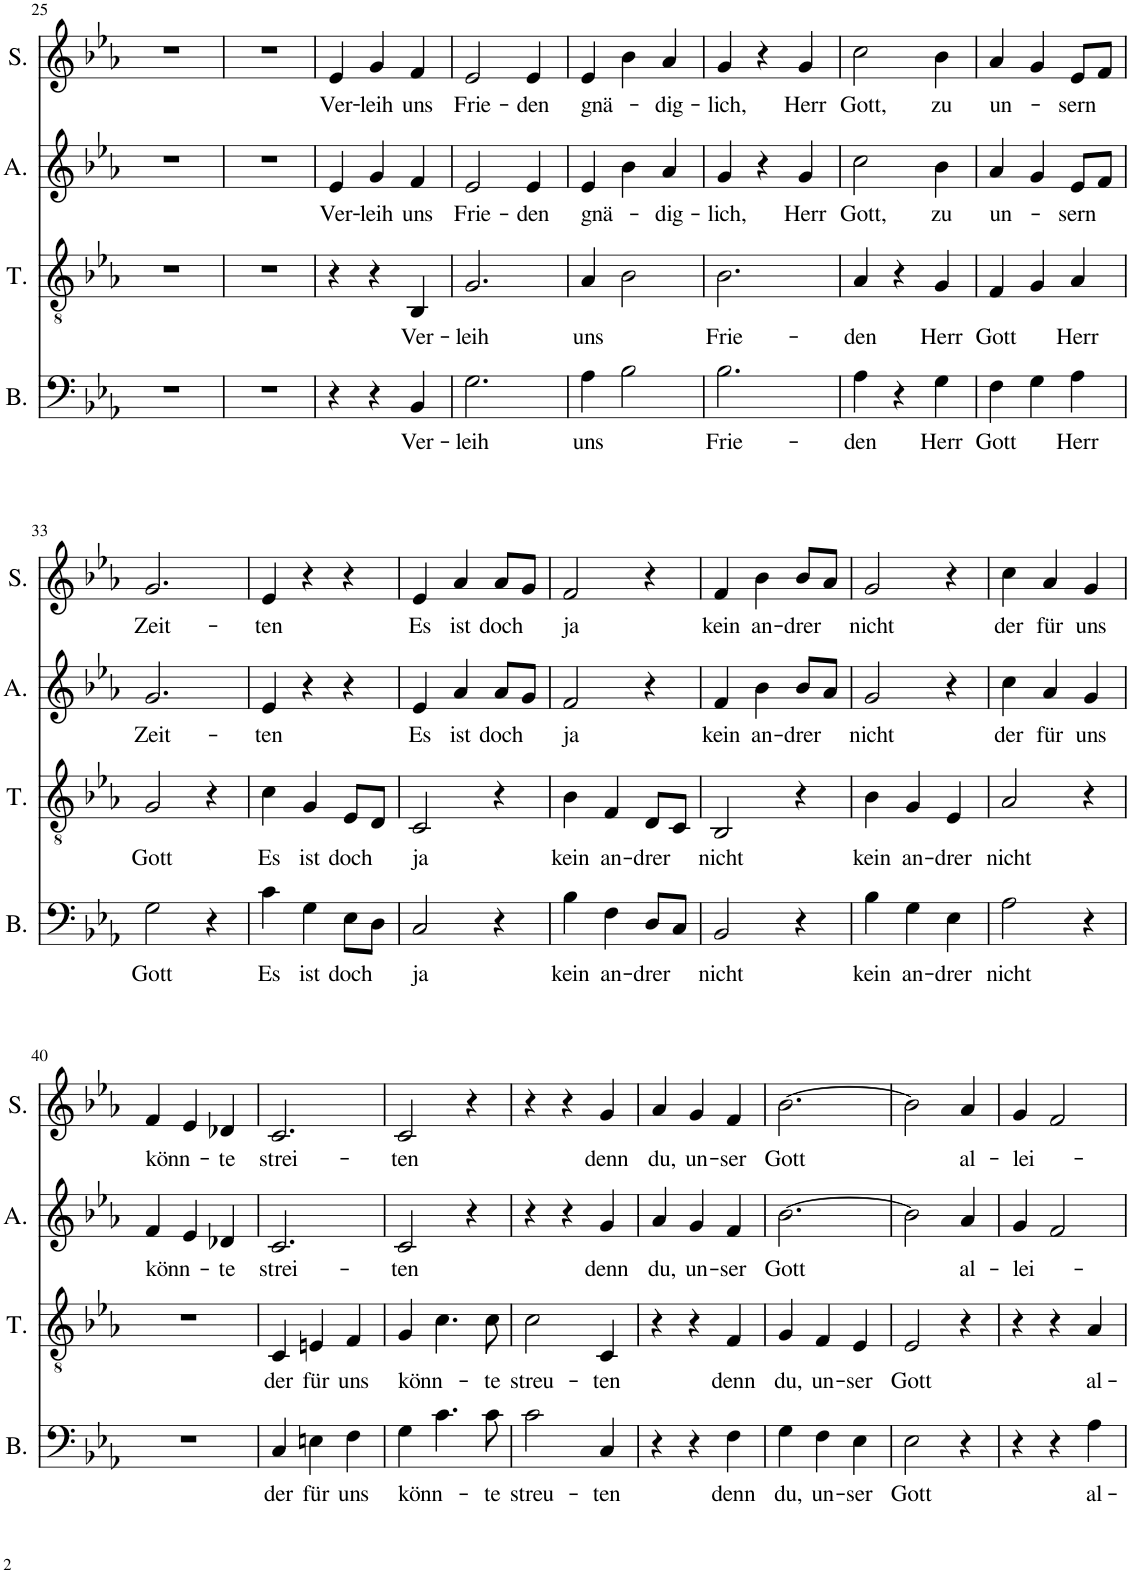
**kern	**text	**kern	**text	**kern	**text	**kern	**text
*part4	*part4	*part3	*part3	*part2	*part2	*part1	*part1
*staff4	*staff4	*staff3	*staff3	*staff2	*staff2	*staff1	*staff1
*I"Bass	*	*I"Ténor	*	*I"Alto	*	*I"Soprano	*
*I'B.	*	*I'T.	*	*I'A.	*	*I'S.	*
!!LO:PB:g=z
*clefF4	*	*clefGv2	*	*clefG2	*	*clefG2	*
*k[b-e-a-]	*	*k[b-e-a-]	*	*k[b-e-a-]	*	*k[b-e-a-]	*
*M3/4	*	*M3/4	*	*M3/4	*	*M3/4	*
=25	=25	=25	=25	=25	=25	=25	=25
2.r	.	2.r	.	2.r	.	2.r	.
=26	=26	=26	=26	=26	=26	=26	=26
2.r	.	2.r	.	2.r	.	2.r	.
=27	=27	=27	=27	=27	=27	=27	=27
!	!	!	!	!	!LO:LY:b	!	!LO:LY:b
4r	.	4r	.	4e-/	Ver-	4e-/	Ver-
!	!	!	!	!	!LO:LY:b	!	!LO:LY:b
4r	.	4r	.	4g/	-leih	4g/	-leih
!	!LO:LY:b	!	!LO:LY:b	!	!LO:LY:b	!	!LO:LY:b
4BB-/	Ver-	4BB-/	Ver-	4f/	uns	4f/	uns
=28	=28	=28	=28	=28	=28	=28	=28
!	!LO:LY:b	!	!LO:LY:b	!	!LO:LY:b	!	!LO:LY:b
2.G\	-leih	2.G/	-leih	2e-/	Frie-	2e-/	Frie-
!	!	!	!	!	!LO:LY:b	!	!LO:LY:b
.	.	.	.	4e-/	-den	4e-/	-den
=29	=29	=29	=29	=29	=29	=29	=29
!	!LO:LY:b	!	!LO:LY:b	!	!LO:LY:b	!	!LO:LY:b
4A-\	uns	4A-/	uns	4e-/	gnä-	4e-/	gnä-
2B-\	.	2B-\	.	4b-\	.	4b-\	.
!	!	!	!	!	!LO:LY:b	!	!LO:LY:b
.	.	.	.	4a-/	-dig-	4a-/	-dig-
=30	=30	=30	=30	=30	=30	=30	=30
!	!LO:LY:b	!	!LO:LY:b	!	!LO:LY:b	!	!LO:LY:b
2.B-\	Frie-	2.B-\	Frie-	4g/	-lich,	4g/	-lich,
.	.	.	.	4r	.	4r	.
!	!	!	!	!	!LO:LY:b	!	!LO:LY:b
.	.	.	.	4g/	Herr	4g/	Herr
=31	=31	=31	=31	=31	=31	=31	=31
!	!LO:LY:b	!	!LO:LY:b	!	!LO:LY:b	!	!LO:LY:b
4A-\	-den	4A-/	-den	2cc\	Gott,	2cc\	Gott,
4r	.	4r	.	.	.	.	.
!	!LO:LY:b	!	!LO:LY:b	!	!LO:LY:b	!	!LO:LY:b
4G\	Herr	4G/	Herr	4b-\	zu	4b-\	zu
=32	=32	=32	=32	=32	=32	=32	=32
!	!LO:LY:b	!	!LO:LY:b	!	!LO:LY:b	!	!LO:LY:b
4F\	Gott	4F/	Gott	4a-/	un-	4a-/	un-
4G\	.	4G/	.	4g/	.	4g/	.
!	!LO:LY:b	!	!LO:LY:b	!	!LO:LY:b	!	!LO:LY:b
4A-\	Herr	4A-/	Herr	8e-/L	-sern	8e-/L	-sern
.	.	.	.	8f/J	.	8f/J	.
!!LO:LB:g=z
=33	=33	=33	=33	=33	=33	=33	=33
!	!LO:LY:b	!	!LO:LY:b	!	!LO:LY:b	!	!LO:LY:b
2G\	Gott	2G/	Gott	2.g/	Zeit-	2.g/	Zeit-
4r	.	4r	.	.	.	.	.
=34	=34	=34	=34	=34	=34	=34	=34
!	!LO:LY:b	!	!LO:LY:b	!	!LO:LY:b	!	!LO:LY:b
4c\	Es	4c\	Es	4e-/	-ten	4e-/	-ten
!	!LO:LY:b	!	!LO:LY:b	!	!	!	!
4G\	ist	4G/	ist	4r	.	4r	.
!	!LO:LY:b	!	!LO:LY:b	!	!	!	!
8E-\L	doch	8E-/L	doch	4r	.	4r	.
8D\J	.	8D/J	.	.	.	.	.
=35	=35	=35	=35	=35	=35	=35	=35
!	!LO:LY:b	!	!LO:LY:b	!	!LO:LY:b	!	!LO:LY:b
2C/	ja	2C/	ja	4e-/	Es	4e-/	Es
!	!	!	!	!	!LO:LY:b	!	!LO:LY:b
.	.	.	.	4a-/	ist	4a-/	ist
!	!	!	!	!	!LO:LY:b	!	!LO:LY:b
4r	.	4r	.	8a-/L	doch	8a-/L	doch
.	.	.	.	8g/J	.	8g/J	.
=36	=36	=36	=36	=36	=36	=36	=36
!	!LO:LY:b	!	!LO:LY:b	!	!LO:LY:b	!	!LO:LY:b
4B-\	kein	4B-\	kein	2f/	ja	2f/	ja
!	!LO:LY:b	!	!LO:LY:b	!	!	!	!
4F\	an-	4F/	an-	.	.	.	.
!	!LO:LY:b	!	!LO:LY:b	!	!	!	!
8D/L	-drer	8D/L	-drer	4r	.	4r	.
8C/J	.	8C/J	.	.	.	.	.
=37	=37	=37	=37	=37	=37	=37	=37
!	!LO:LY:b	!	!LO:LY:b	!	!LO:LY:b	!	!LO:LY:b
2BB-/	nicht	2BB-/	nicht	4f/	kein	4f/	kein
!	!	!	!	!	!LO:LY:b	!	!LO:LY:b
.	.	.	.	4b-\	an-	4b-\	an-
!	!	!	!	!	!LO:LY:b	!	!LO:LY:b
4r	.	4r	.	8b-/L	-drer	8b-/L	-drer
.	.	.	.	8a-/J	.	8a-/J	.
=38	=38	=38	=38	=38	=38	=38	=38
!	!LO:LY:b	!	!LO:LY:b	!	!LO:LY:b	!	!LO:LY:b
4B-\	kein	4B-\	kein	2g/	nicht	2g/	nicht
!	!LO:LY:b	!	!LO:LY:b	!	!	!	!
4G\	an-	4G/	an-	.	.	.	.
!	!LO:LY:b	!	!LO:LY:b	!	!	!	!
4E-\	-drer	4E-/	-drer	4r	.	4r	.
=39	=39	=39	=39	=39	=39	=39	=39
!	!LO:LY:b	!	!LO:LY:b	!	!LO:LY:b	!	!LO:LY:b
2A-\	nicht	2A-/	nicht	4cc\	der	4cc\	der
!	!	!	!	!	!LO:LY:b	!	!LO:LY:b
.	.	.	.	4a-/	für	4a-/	für
!	!	!	!	!	!LO:LY:b	!	!LO:LY:b
4r	.	4r	.	4g/	uns	4g/	uns
!!LO:LB:g=z
=40	=40	=40	=40	=40	=40	=40	=40
!	!	!	!	!	!LO:LY:b	!	!LO:LY:b
2.r	.	2.r	.	4f/	könn-	4f/	könn-
.	.	.	.	4e-/	.	4e-/	.
!	!	!	!	!	!LO:LY:b	!	!LO:LY:b
.	.	.	.	4d-X/	-te	4d-X/	-te
=41	=41	=41	=41	=41	=41	=41	=41
!	!LO:LY:b	!	!LO:LY:b	!	!LO:LY:b	!	!LO:LY:b
4C/	der	4C/	der	2.c/	strei-	2.c/	strei-
!	!LO:LY:b	!	!LO:LY:b	!	!	!	!
4En\	für	4En/	für	.	.	.	.
!	!LO:LY:b	!	!LO:LY:b	!	!	!	!
4F\	uns	4F/	uns	.	.	.	.
=42	=42	=42	=42	=42	=42	=42	=42
!	!LO:LY:b	!	!LO:LY:b	!	!LO:LY:b	!	!LO:LY:b
4G\	könn-	4G/	könn-	2c/	-ten	2c/	-ten
4.c\	.	4.c\	.	.	.	.	.
.	.	.	.	4r	.	4r	.
!	!LO:LY:b	!	!LO:LY:b	!	!	!	!
8c\	-te	8c\	-te	.	.	.	.
=43	=43	=43	=43	=43	=43	=43	=43
!	!LO:LY:b	!	!LO:LY:b	!	!	!	!
2c\	streu-	2c\	streu-	4r	.	4r	.
.	.	.	.	4r	.	4r	.
!	!LO:LY:b	!	!LO:LY:b	!	!LO:LY:b	!	!LO:LY:b
4C/	-ten	4C/	-ten	4g/	denn	4g/	denn
=44	=44	=44	=44	=44	=44	=44	=44
!	!	!	!	!	!LO:LY:b	!	!LO:LY:b
4r	.	4r	.	4a-/	du,	4a-/	du,
!	!	!	!	!	!LO:LY:b	!	!LO:LY:b
4r	.	4r	.	4g/	un-	4g/	un-
!	!LO:LY:b	!	!LO:LY:b	!	!LO:LY:b	!	!LO:LY:b
4F\	denn	4F/	denn	4f/	-ser	4f/	-ser
=45	=45	=45	=45	=45	=45	=45	=45
!	!LO:LY:b	!	!LO:LY:b	!	!LO:LY:b	!	!LO:LY:b
4G\	du,	4G/	du,	[2.b-\	Gott	[2.b-\	Gott
!	!LO:LY:b	!	!LO:LY:b	!	!	!	!
4F\	un-	4F/	un-	.	.	.	.
!	!LO:LY:b	!	!LO:LY:b	!	!	!	!
4E-\	-ser	4E-/	-ser	.	.	.	.
=46	=46	=46	=46	=46	=46	=46	=46
!	!LO:LY:b	!	!LO:LY:b	!	!	!	!
2E-\	Gott	2E-/	Gott	2b-\]	.	2b-\]	.
!	!	!	!	!	!LO:LY:b	!	!LO:LY:b
4r	.	4r	.	4a-/	al-	4a-/	al-
=47	=47	=47	=47	=47	=47	=47	=47
!	!	!	!	!	!LO:LY:b	!	!LO:LY:b
4r	.	4r	.	4g/	-lei-	4g/	-lei-
4r	.	4r	.	2f/	.	2f/	.
!	!LO:LY:b	!	!LO:LY:b	!	!	!	!
4A-\	al-	4A-/	al-	.	.	.	.
=	=	=	=	=	=	=	=
*-	*-	*-	*-	*-	*-	*-	*-
